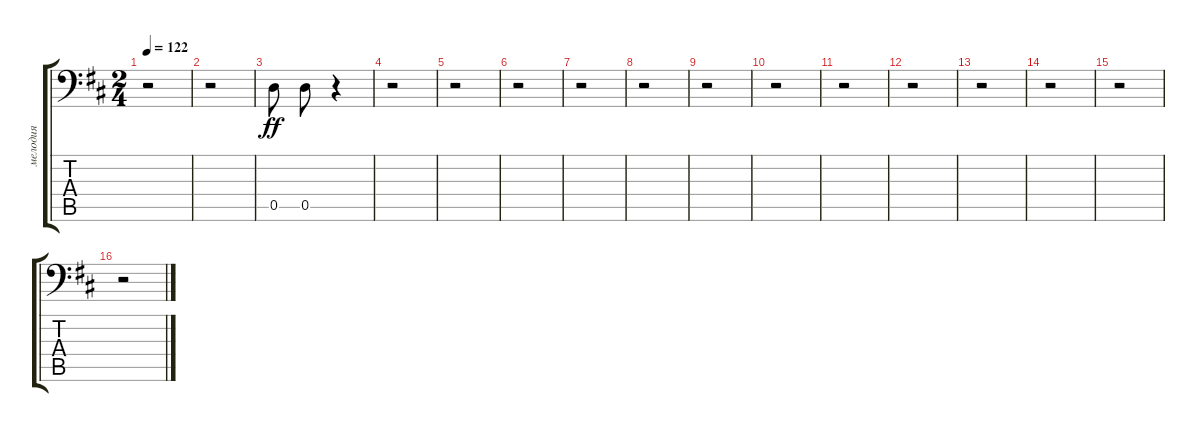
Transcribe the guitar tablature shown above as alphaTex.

\track ("мелодия" "мелодия") {instrument acousticguitarsteel}
\staff {score tabs}
\tuning (E4 B3 G3 D3 D2 Bb0) {hide}
\ts (2 4)
\tempo 122
\clef f4
\ks bminor
r.2{dy fff} |
r.2 |
0.5.8{dy ff beam split} 0.5.8 r.4 |
r.2 |
r.2 |
r.2 |
r.2 |
r.2 |
r.2 |
r.2 |
r.2 |
r.2 |
r.2 |
r.2 |
r.2 |
r.2
